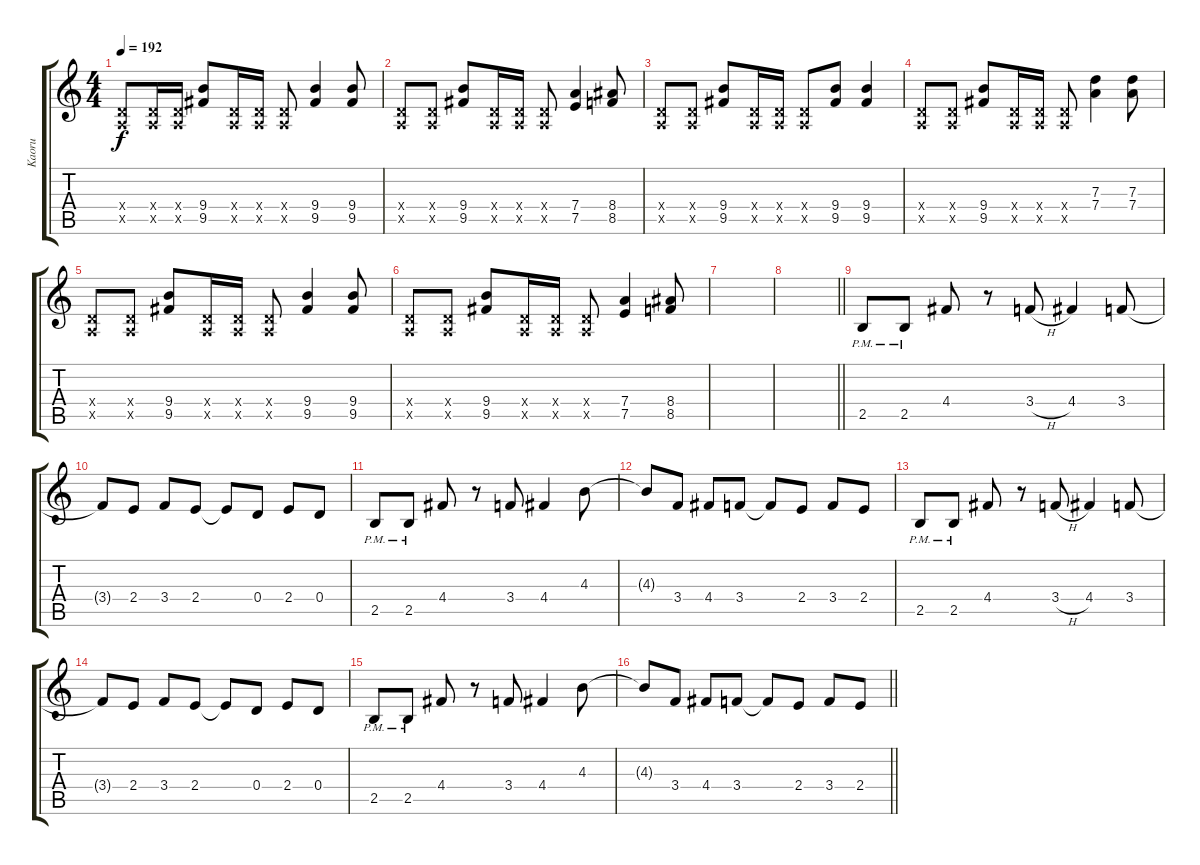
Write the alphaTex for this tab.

\track ("Kaoru" "Kaoru") {instrument distortionguitar}
\staff {score tabs}
\tuning (E4 B3 G3 D3 A2 E2) {hide}
\ts (4 4)
\tempo 192
\clef g2
\ks c
(0.4{x} 0.5{x}).8{dy f} (0.4{x} 0.5{x}).16 (0.4{x} 0.5{x}).16 (9.4 9.5).8 (0.4{x} 0.5{x}).16 (0.4{x} 0.5{x}).16 (0.4{x} 0.5{x}).8 (9.4 9.5).4 (9.4 9.5).8 |
(0.4{x} 0.5{x}).8 (0.4{x} 0.5{x}).8 (9.4 9.5).8 (0.4{x} 0.5{x}).16 (0.4{x} 0.5{x}).16 (0.4{x} 0.5{x}).8 (7.4 7.5).4 (8.4 8.5).8 |
(0.4{x} 0.5{x}).8 (0.4{x} 0.5{x}).8 (9.4 9.5).8 (0.4{x} 0.5{x}).16 (0.4{x} 0.5{x}).16 (0.4{x} 0.5{x}).8 (9.4 9.5).8 (9.4 9.5).4 |
(0.4{x} 0.5{x}).8 (0.4{x} 0.5{x}).8 (9.4 9.5).8 (0.4{x} 0.5{x}).16 (0.4{x} 0.5{x}).16 (0.4{x} 0.5{x}).8 (7.3 7.4).4 (7.3 7.4).8 |
(0.4{x} 0.5{x}).8 (0.4{x} 0.5{x}).8 (9.4 9.5).8 (0.4{x} 0.5{x}).16 (0.4{x} 0.5{x}).16 (0.4{x} 0.5{x}).8 (9.4 9.5).4 (9.4 9.5).8 |
(0.4{x} 0.5{x}).8 (0.4{x} 0.5{x}).8 (9.4 9.5).8 (0.4{x} 0.5{x}).16 (0.4{x} 0.5{x}).16 (0.4{x} 0.5{x}).8 (7.4 7.5).4 (8.4 8.5).8 |
|
\barLineRight lightlight
|
2.5{pm}.8 2.5{pm}.8 4.4.8 r.8 3.4{h}.8 4.4.4 3.4.8 |
3.4{t}.8 2.4.8 3.4.8 2.4.8 2.4{t}.8 0.4.8 2.4.8 0.4.8 |
2.5{pm}.8 2.5{pm}.8 4.4.8 r.8 3.4.8 4.4.4 4.3.8 |
4.3{t}.8 3.4.8 4.4.8 3.4.8 3.4{t}.8 2.4.8 3.4.8 2.4.8 |
2.5{pm}.8 2.5{pm}.8 4.4.8 r.8 3.4{h}.8 4.4.4 3.4.8 |
3.4{t}.8 2.4.8 3.4.8 2.4.8 2.4{t}.8 0.4.8 2.4.8 0.4.8 |
2.5{pm}.8 2.5{pm}.8 4.4.8 r.8 3.4.8 4.4.4 4.3.8 |
\barLineRight lightlight
4.3{t}.8 3.4.8 4.4.8 3.4.8 3.4{t}.8 2.4.8 3.4.8 2.4.8
